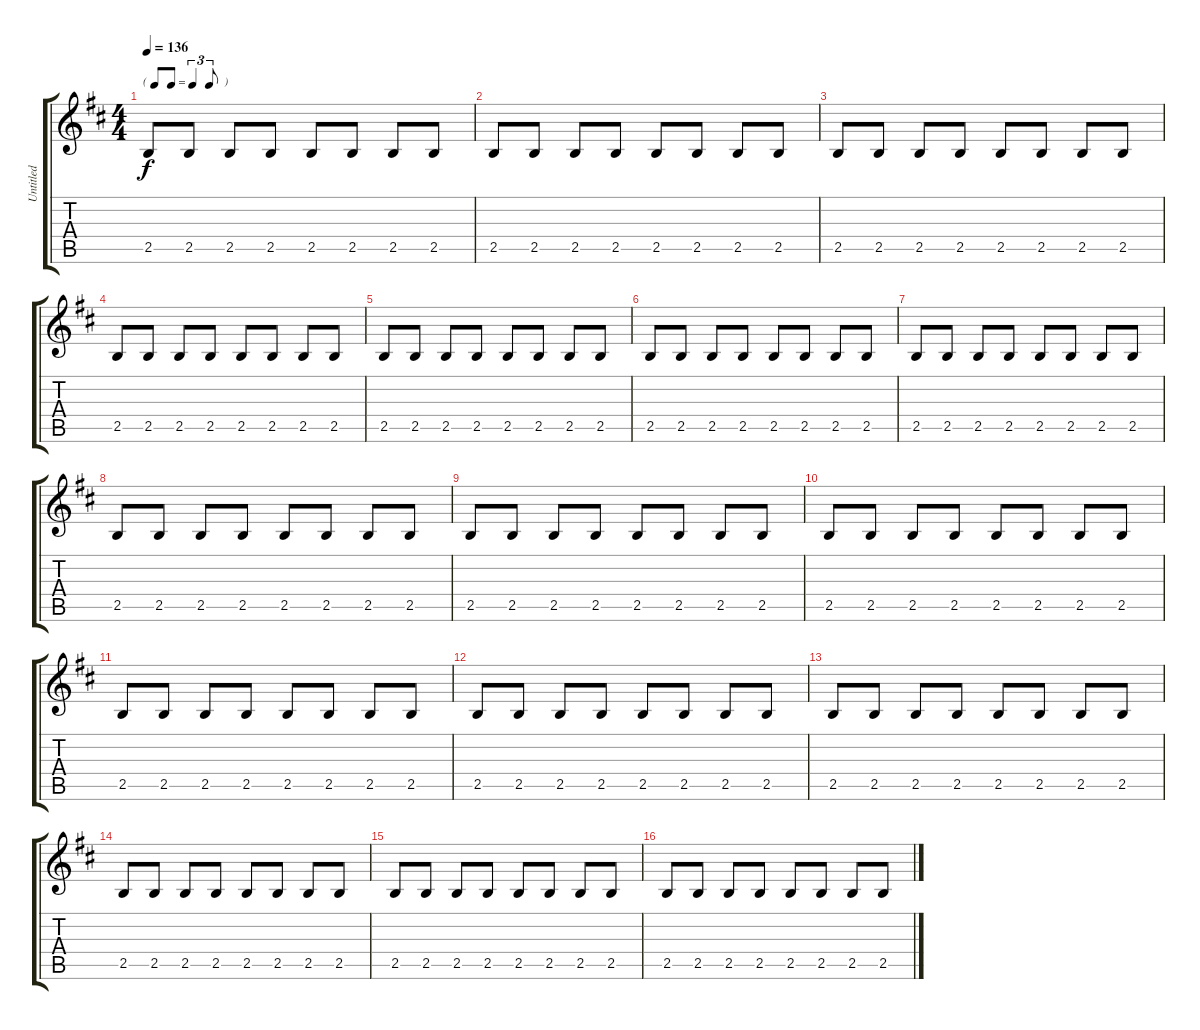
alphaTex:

\track ("Untitled" "Untitled") {instrument electricguitarmuted}
\staff {score tabs}
\tuning (E4 B3 G3 D3 A2 E2) {hide}
\ts (4 4)
\tf triplet8th
\tempo 136
\clef g2
\ks d
2.5.8{dy f} 2.5.8 2.5.8 2.5.8 2.5.8 2.5.8 2.5.8 2.5.8 |
2.5.8 2.5.8 2.5.8 2.5.8 2.5.8 2.5.8 2.5.8 2.5.8 |
2.5.8 2.5.8 2.5.8 2.5.8 2.5.8 2.5.8 2.5.8 2.5.8 |
2.5.8 2.5.8 2.5.8 2.5.8 2.5.8 2.5.8 2.5.8 2.5.8 |
2.5.8 2.5.8 2.5.8 2.5.8 2.5.8 2.5.8 2.5.8 2.5.8 |
2.5.8 2.5.8 2.5.8 2.5.8 2.5.8 2.5.8 2.5.8 2.5.8 |
2.5.8 2.5.8 2.5.8 2.5.8 2.5.8 2.5.8 2.5.8 2.5.8 |
2.5.8 2.5.8 2.5.8 2.5.8 2.5.8 2.5.8 2.5.8 2.5.8 |
2.5.8 2.5.8 2.5.8 2.5.8 2.5.8 2.5.8 2.5.8 2.5.8 |
2.5.8 2.5.8 2.5.8 2.5.8 2.5.8 2.5.8 2.5.8 2.5.8 |
2.5.8 2.5.8 2.5.8 2.5.8 2.5.8 2.5.8 2.5.8 2.5.8 |
2.5.8 2.5.8 2.5.8 2.5.8 2.5.8 2.5.8 2.5.8 2.5.8 |
2.5.8 2.5.8 2.5.8 2.5.8 2.5.8 2.5.8 2.5.8 2.5.8 |
2.5.8 2.5.8 2.5.8 2.5.8 2.5.8 2.5.8 2.5.8 2.5.8 |
2.5.8 2.5.8 2.5.8 2.5.8 2.5.8 2.5.8 2.5.8 2.5.8 |
2.5.8 2.5.8 2.5.8 2.5.8 2.5.8 2.5.8 2.5.8 2.5.8
